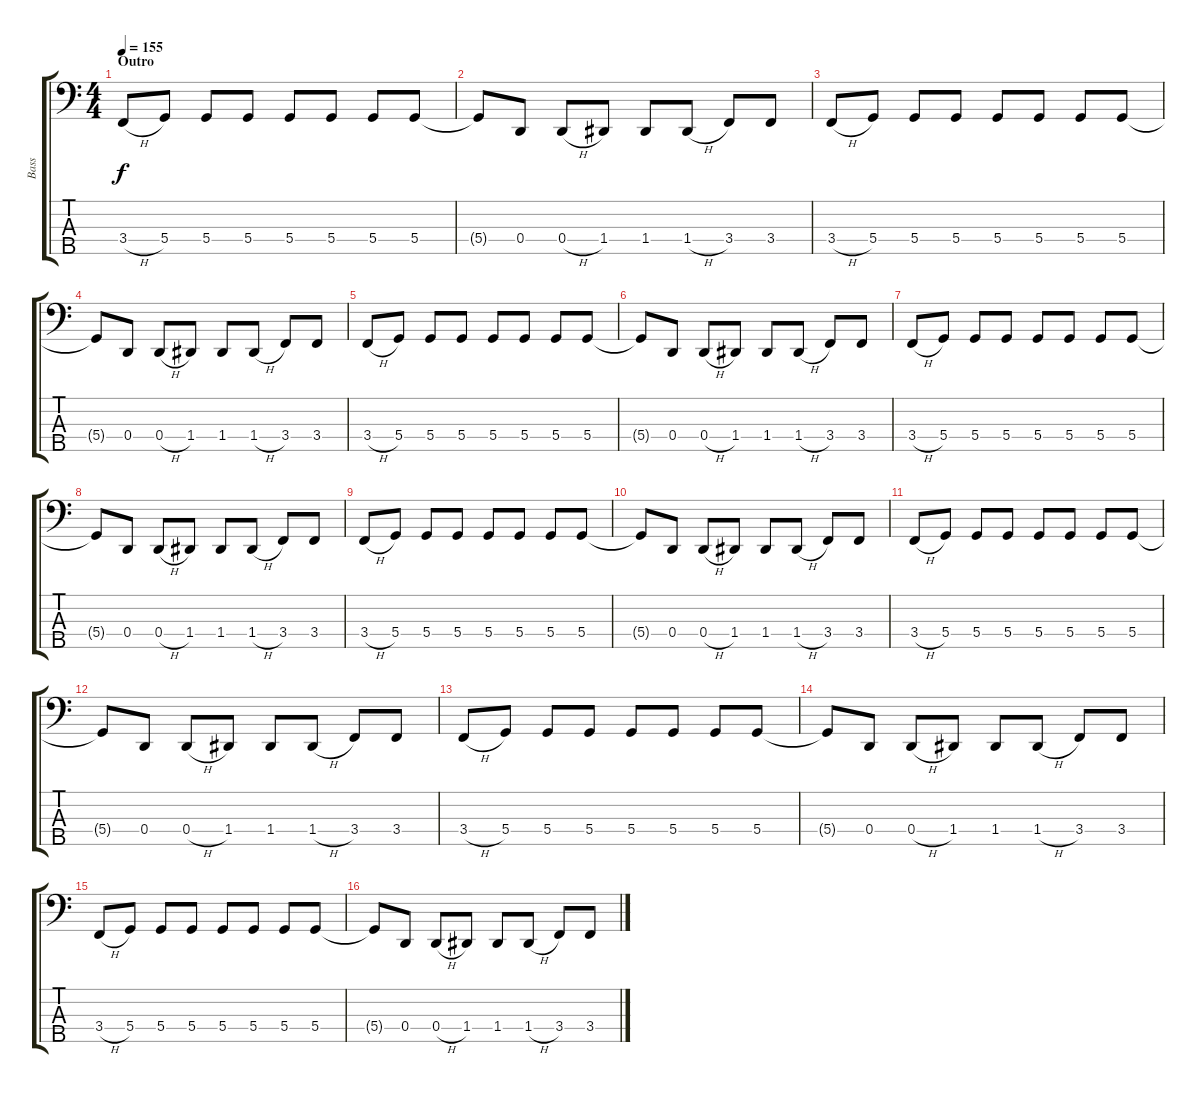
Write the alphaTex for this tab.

\track ("Bass" "Bass") {instrument electricbassfinger}
\staff {score tabs}
\tuning (F2 C2 G1 D1 A0) {hide}
\ts (4 4)
\section ("" "Outro")
\tempo 155
\clef f4
\ks c
3.4{h}.8{dy f} 5.4.8 5.4.8 5.4.8 5.4.8 5.4.8 5.4.8 5.4.8 |
5.4{t}.8 0.4.8 0.4{h}.8 1.4.8 1.4.8 1.4{h}.8 3.4.8 3.4.8 |
3.4{h}.8 5.4.8 5.4.8 5.4.8 5.4.8 5.4.8 5.4.8 5.4.8 |
5.4{t}.8 0.4.8 0.4{h}.8 1.4.8 1.4.8 1.4{h}.8 3.4.8 3.4.8 |
3.4{h}.8 5.4.8 5.4.8 5.4.8 5.4.8 5.4.8 5.4.8 5.4.8 |
5.4{t}.8 0.4.8 0.4{h}.8 1.4.8 1.4.8 1.4{h}.8 3.4.8 3.4.8 |
3.4{h}.8 5.4.8 5.4.8 5.4.8 5.4.8 5.4.8 5.4.8 5.4.8 |
5.4{t}.8 0.4.8 0.4{h}.8 1.4.8 1.4.8 1.4{h}.8 3.4.8 3.4.8 |
3.4{h}.8 5.4.8 5.4.8 5.4.8 5.4.8 5.4.8 5.4.8 5.4.8 |
5.4{t}.8 0.4.8 0.4{h}.8 1.4.8 1.4.8 1.4{h}.8 3.4.8 3.4.8 |
3.4{h}.8 5.4.8 5.4.8 5.4.8 5.4.8 5.4.8 5.4.8 5.4.8 |
5.4{t}.8 0.4.8 0.4{h}.8 1.4.8 1.4.8 1.4{h}.8 3.4.8 3.4.8 |
3.4{h}.8 5.4.8 5.4.8 5.4.8 5.4.8 5.4.8 5.4.8 5.4.8 |
5.4{t}.8 0.4.8 0.4{h}.8 1.4.8 1.4.8 1.4{h}.8 3.4.8 3.4.8 |
3.4{h}.8 5.4.8 5.4.8 5.4.8 5.4.8 5.4.8 5.4.8 5.4.8 |
5.4{t}.8 0.4.8 0.4{h}.8 1.4.8 1.4.8 1.4{h}.8 3.4.8 3.4.8
